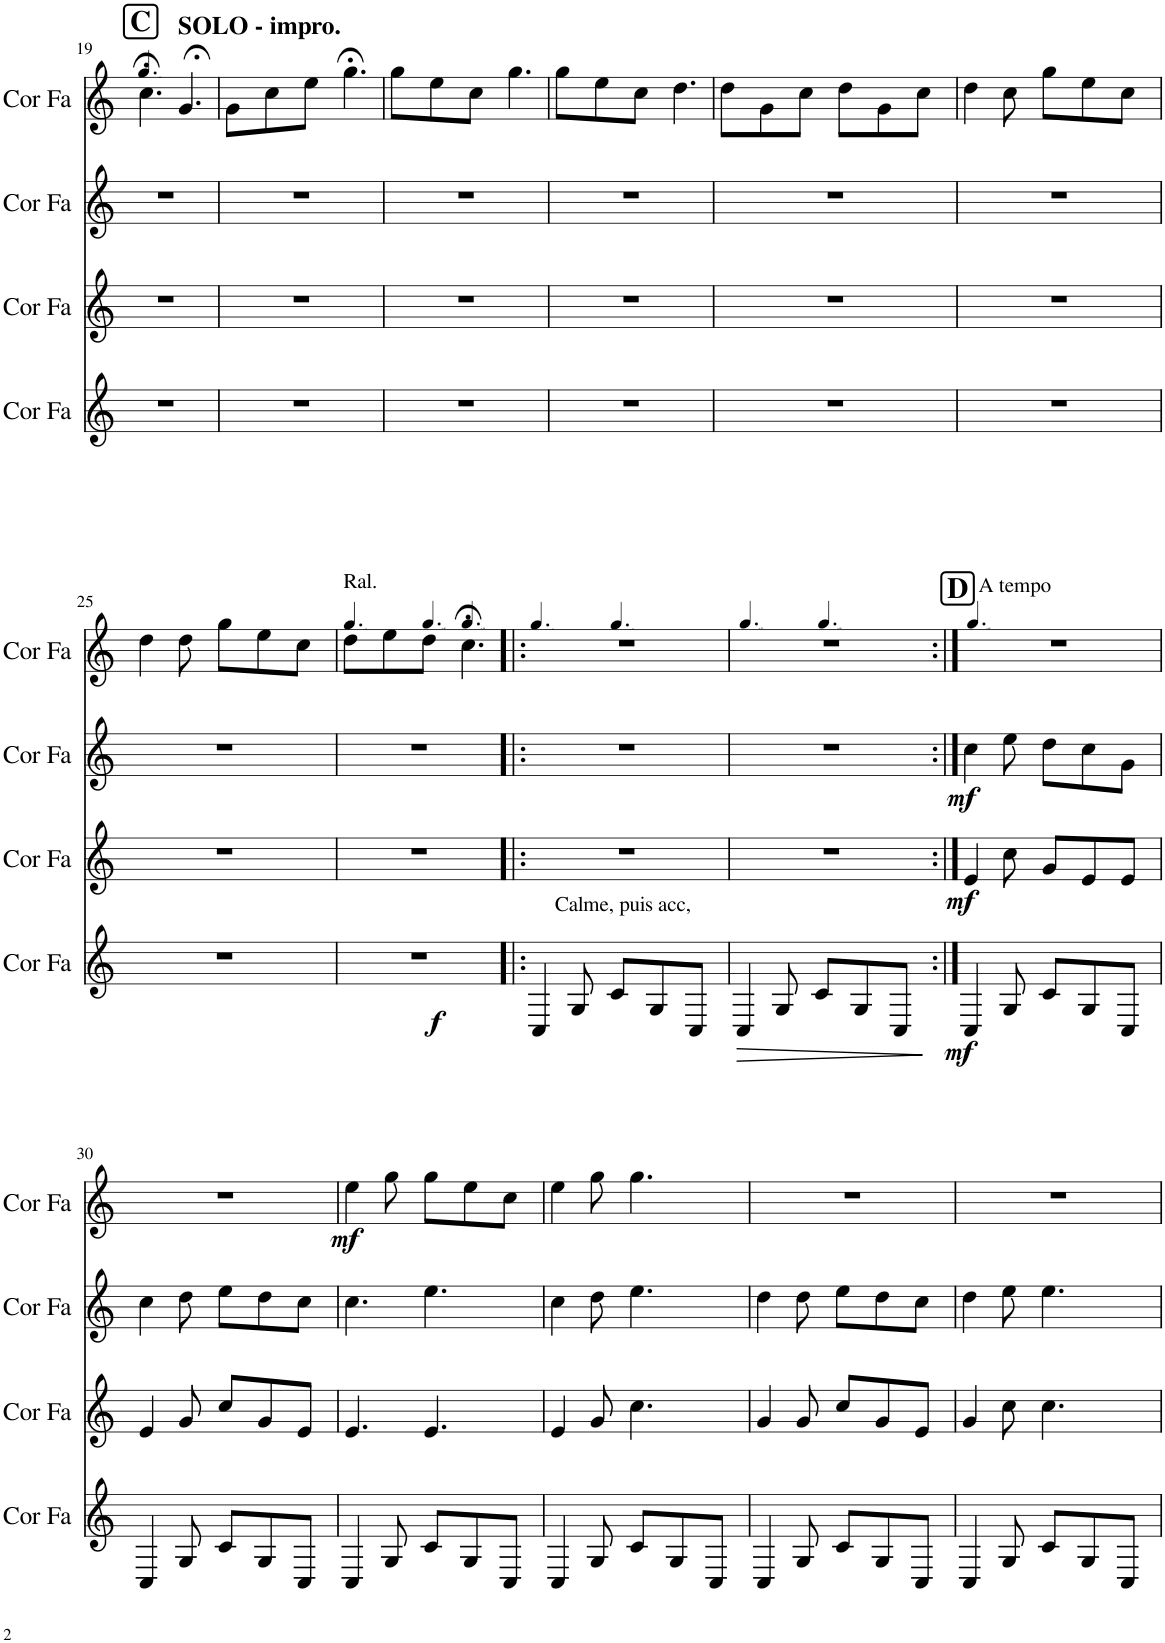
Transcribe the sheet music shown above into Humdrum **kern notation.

**kern	**dynam	**kern	**dynam	**kern	**dynam	**kern	**dynam
*part4	*part4	*part3	*part3	*part2	*part2	*part1	*part1
*staff4	*staff4	*staff3	*staff3	*staff2	*staff2	*staff1	*staff1
*I"Cor en Fa	*	*I"Cor en Fa	*	*I"Cor en Fa	*	*I"Cor en Fa	*
*I'Cor Fa	*	*I'Cor Fa	*	*I'Cor Fa	*	*	*
!!LO:PB:g=z
*clefG2	*	*clefG2	*	*clefG2	*	*clefG2	*
*Trd4c7	*	*Trd4c7	*	*Trd4c7	*	*Trd4c7	*
*k[]	*	*k[]	*	*k[]	*	*k[]	*
*M6/8	*	*M6/8	*	*M6/8	*	*M6/8	*
*MM120	*	*MM120	*	*MM120	*	*MM120	*
!!LO:REH:place=s1:a:B:cj:fs=14:t=C
=19	=19	=19	=19	=19	=19	=19	=19
2.r	.	2.r	.	2.r	.	4.cc;<\	.
.	.	.	.	.	.	4.g;</	.
=20	=20	=20	=20	=20	=20	=20	=20
!	!	!	!	!	!	!LO:TX:a:B:t=SOLO - impro.	!
2.r	.	2.r	.	2.r	.	8g\L	.
.	.	.	.	.	.	8cc\	.
.	.	.	.	.	.	8ee\J	.
.	.	.	.	.	.	4.gg;<\	.
=21	=21	=21	=21	=21	=21	=21	=21
2.r	.	2.r	.	2.r	.	8gg\L	.
.	.	.	.	.	.	8ee\	.
.	.	.	.	.	.	8cc\J	.
.	.	.	.	.	.	4.gg\	.
=22	=22	=22	=22	=22	=22	=22	=22
2.r	.	2.r	.	2.r	.	8gg\L	.
.	.	.	.	.	.	8ee\	.
.	.	.	.	.	.	8cc\J	.
.	.	.	.	.	.	4.dd\	.
=23	=23	=23	=23	=23	=23	=23	=23
2.r	.	2.r	.	2.r	.	8dd\L	.
.	.	.	.	.	.	8g\	.
.	.	.	.	.	.	8cc\J	.
.	.	.	.	.	.	8dd\L	.
.	.	.	.	.	.	8g\	.
.	.	.	.	.	.	8cc\J	.
=24	=24	=24	=24	=24	=24	=24	=24
2.r	.	2.r	.	2.r	.	4dd\	.
.	.	.	.	.	.	8cc\	.
.	.	.	.	.	.	8gg\L	.
.	.	.	.	.	.	8ee\	.
.	.	.	.	.	.	8cc\J	.
!!LO:LB:g=z
=25	=25	=25	=25	=25	=25	=25	=25
2.r	.	2.r	.	2.r	.	4dd\	.
.	.	.	.	.	.	8dd\	.
.	.	.	.	.	.	8gg\L	.
.	.	.	.	.	.	8ee\	.
.	.	.	.	.	.	8cc\J	.
=26	=26	=26	=26	=26	=26	=26	=26
*	*	*	*	*	*	*MM75	*
!	!	!	!	!	!	!LO:TX:a:t=Ral.	!
!	!LO:DY:b	!	!	!	!	!	!
2.r	f	2.r	.	2.r	.	8dd\L	.
.	.	.	.	.	.	8ee\	.
*	*	*	*	*	*	*MM68	*
.	.	.	.	.	.	8dd\J	.
*	*	*	*	*	*	*MM45	*
.	.	.	.	.	.	4.cc;<\	.
=27!|:	=27!|:	=27!|:	=27!|:	=27!|:	=27!|:	=27!|:	=27!|:
*	*	*	*	*	*	*MM66	*
!LO:TX:a:t=Calme, puis acc,	!	!	!	!	!	!	!
*	*	*	*	*	*	*^	*
4C/	.	2.r	.	2.r	.	2.r	4.ryy	.
8G/	.	.	.	.	.	.	.	.
*	*	*	*	*	*	*MM71	*	*
8c/L	.	.	.	.	.	.	4.ryy	.
8G/	.	.	.	.	.	.	.	.
8C/J	.	.	.	.	.	.	.	.
=28	=28	=28	=28	=28	=28	=28	=28	=28
*	*	*	*	*	*	*MM78	*	*
!	!LO:HP:b	!	!	!	!	!	!	!
4C/	>	2.r	.	2.r	.	2.r	4.ryy	.
8G/	.	.	.	.	.	.	.	.
*	*	*	*	*	*	*MM87	*	*
8c/L	.	.	.	.	.	.	4.ryy	.
8G/	.	.	.	.	.	.	.	.
8C/J	.	.	.	.	.	.	.	.
.	]	.	.	.	.	.	.	.
*	*	*	*	*	*	*v	*v	*
=29:|!	=29:|!	=29:|!	=29:|!	=29:|!	=29:|!	=29:|!	=29:|!
!!LO:REH:place=s1:a:B:cj:fs=14:t=D
*	*	*	*	*	*	*MM90	*
*	*	*	*	*	*	*^	*
!	!	!	!	!	!	!LO:TX:a:t=A tempo	!	!
!	!LO:DY:b	!	!LO:DY:b	!	!LO:DY:b	!	!	!
*	*	*	*	*	*	*v	*v	*
4C/	mf	4e/	mf	4cc\	mf	2.r	.
8G/	.	8cc\	.	8ee\	.	.	.
8c/L	.	8g/L	.	8dd\L	.	.	.
8G/	.	8e/	.	8cc\	.	.	.
8C/J	.	8e/J	.	8g\J	.	.	.
!!LO:LB:g=z
=30	=30	=30	=30	=30	=30	=30	=30
4C/	.	4e/	.	4cc\	.	2.r	.
8G/	.	8g/	.	8dd\	.	.	.
8c/L	.	8cc/L	.	8ee\L	.	.	.
8G/	.	8g/	.	8dd\	.	.	.
8C/J	.	8e/J	.	8cc\J	.	.	.
=31	=31	=31	=31	=31	=31	=31	=31
!	!	!	!	!	!	!	!LO:DY:b
4C/	.	4.e/	.	4.cc\	.	4ee\	mf
8G/	.	.	.	.	.	8gg\	.
8c/L	.	4.e/	.	4.ee\	.	8gg\L	.
8G/	.	.	.	.	.	8ee\	.
8C/J	.	.	.	.	.	8cc\J	.
=32	=32	=32	=32	=32	=32	=32	=32
4C/	.	4e/	.	4cc\	.	4ee\	.
8G/	.	8g/	.	8dd\	.	8gg\	.
8c/L	.	4.cc\	.	4.ee\	.	4.gg\	.
8G/	.	.	.	.	.	.	.
8C/J	.	.	.	.	.	.	.
=33	=33	=33	=33	=33	=33	=33	=33
4C/	.	4g/	.	4dd\	.	2.r	.
8G/	.	8g/	.	8dd\	.	.	.
8c/L	.	8cc/L	.	8ee\L	.	.	.
8G/	.	8g/	.	8dd\	.	.	.
8C/J	.	8e/J	.	8cc\J	.	.	.
=34	=34	=34	=34	=34	=34	=34	=34
4C/	.	4g/	.	4dd\	.	2.r	.
8G/	.	8cc\	.	8ee\	.	.	.
8c/L	.	4.cc\	.	4.ee\	.	.	.
8G/	.	.	.	.	.	.	.
8C/J	.	.	.	.	.	.	.
=	=	=	=	=	=	=	=
*-	*-	*-	*-	*-	*-	*-	*-
